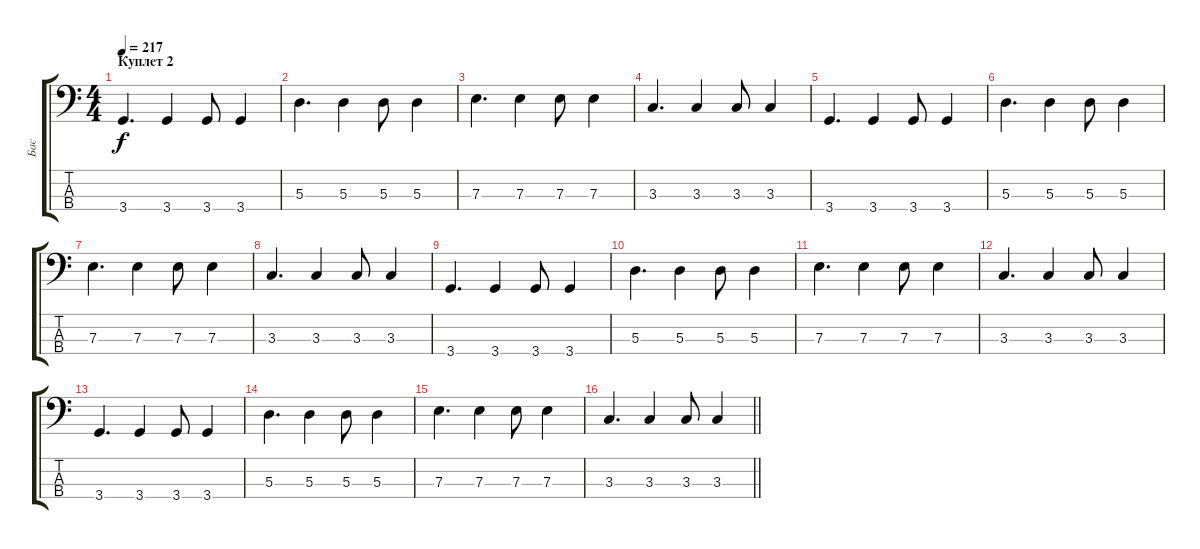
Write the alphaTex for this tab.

\track ("Бас" "Бас") {instrument electricbassfinger}
\staff {score tabs}
\tuning (G2 D2 A1 E1) {hide}
\ts (4 4)
\section ("" "Куплет 2")
\tempo 217
\clef f4
\ks c
3.4.4{d dy f} 3.4.4 3.4.8 3.4.4 |
5.3.4{d} 5.3.4 5.3.8 5.3.4 |
7.3.4{d} 7.3.4 7.3.8 7.3.4 |
3.3.4{d} 3.3.4 3.3.8 3.3.4 |
3.4.4{d} 3.4.4 3.4.8 3.4.4 |
5.3.4{d} 5.3.4 5.3.8 5.3.4 |
7.3.4{d} 7.3.4 7.3.8 7.3.4 |
3.3.4{d} 3.3.4 3.3.8 3.3.4 |
3.4.4{d} 3.4.4 3.4.8 3.4.4 |
5.3.4{d} 5.3.4 5.3.8 5.3.4 |
7.3.4{d} 7.3.4 7.3.8 7.3.4 |
3.3.4{d} 3.3.4 3.3.8 3.3.4 |
3.4.4{d} 3.4.4 3.4.8 3.4.4 |
5.3.4{d} 5.3.4 5.3.8 5.3.4 |
7.3.4{d} 7.3.4 7.3.8 7.3.4 |
\barLineRight lightlight
3.3.4{d} 3.3.4 3.3.8 3.3.4
